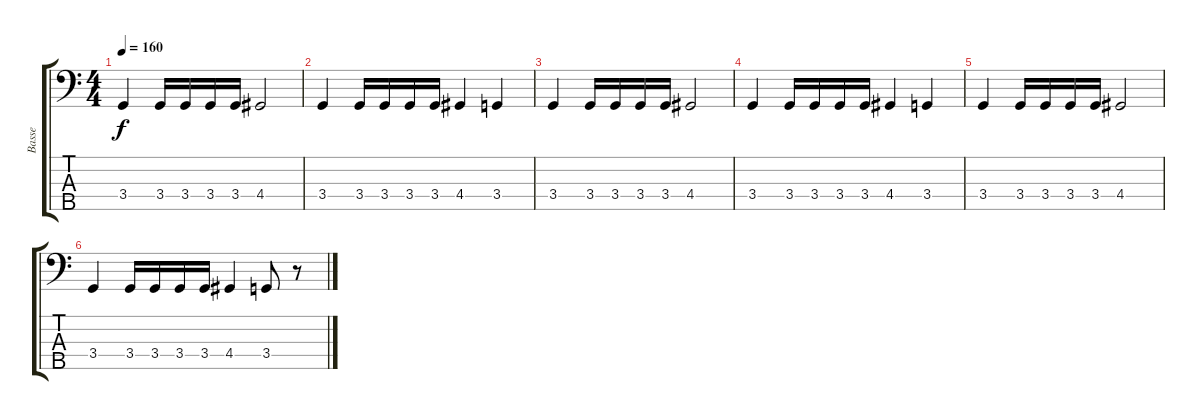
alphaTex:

\track ("Basse" "Basse") {instrument electricbasspick}
\staff {score tabs}
\tuning (G2 D2 A1 E1 B0) {hide}
\ts (4 4)
\tempo 160
\clef f4
\ks c
3.4.4{dy f} 3.4.16 3.4.16 3.4.16 3.4.16 4.4.2 |
3.4.4 3.4.16 3.4.16 3.4.16 3.4.16 4.4.4 3.4.4 |
3.4.4 3.4.16 3.4.16 3.4.16 3.4.16 4.4.2 |
3.4.4 3.4.16 3.4.16 3.4.16 3.4.16 4.4.4 3.4.4 |
3.4.4 3.4.16 3.4.16 3.4.16 3.4.16 4.4.2 |
3.4.4 3.4.16 3.4.16 3.4.16 3.4.16 4.4.4 3.4.8 r.8
